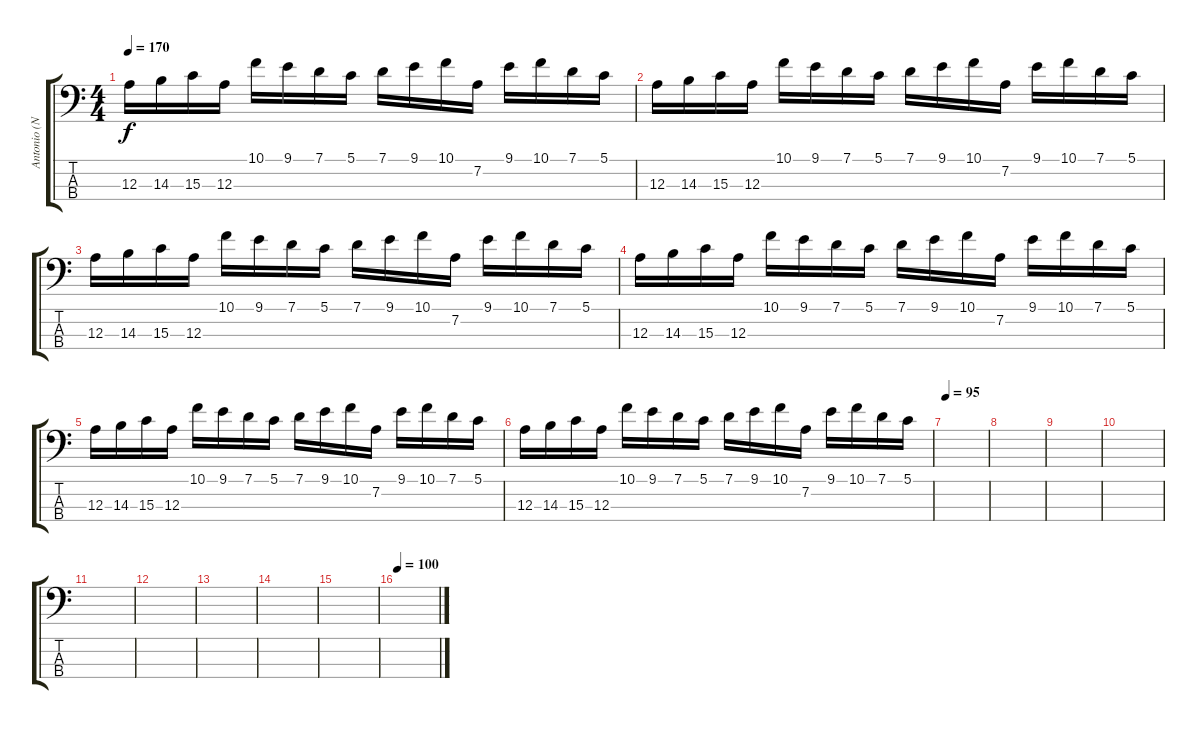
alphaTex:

\track ("Antonio (Nagar)" "Antonio (N") {instrument electricbassfinger}
\staff {score tabs}
\tuning (G2 D2 A1 E1) {hide}
\ts (4 4)
\tempo 170
\clef f4
\ks c
12.3.16{dy f} 14.3.16 15.3.16 12.3.16 10.1.16 9.1.16 7.1.16 5.1.16 7.1.16 9.1.16 10.1.16 7.2.16 9.1.16 10.1.16 7.1.16 5.1.16 |
12.3.16 14.3.16 15.3.16 12.3.16 10.1.16 9.1.16 7.1.16 5.1.16 7.1.16 9.1.16 10.1.16 7.2.16 9.1.16 10.1.16 7.1.16 5.1.16 |
12.3.16 14.3.16 15.3.16 12.3.16 10.1.16 9.1.16 7.1.16 5.1.16 7.1.16 9.1.16 10.1.16 7.2.16 9.1.16 10.1.16 7.1.16 5.1.16 |
12.3.16 14.3.16 15.3.16 12.3.16 10.1.16 9.1.16 7.1.16 5.1.16 7.1.16 9.1.16 10.1.16 7.2.16 9.1.16 10.1.16 7.1.16 5.1.16 |
12.3.16 14.3.16 15.3.16 12.3.16 10.1.16 9.1.16 7.1.16 5.1.16 7.1.16 9.1.16 10.1.16 7.2.16 9.1.16 10.1.16 7.1.16 5.1.16 |
12.3.16 14.3.16 15.3.16 12.3.16 10.1.16 9.1.16 7.1.16 5.1.16 7.1.16 9.1.16 10.1.16 7.2.16 9.1.16 10.1.16 7.1.16 5.1.16 |
\tempo 95
|
|
|
|
|
|
|
|
|
\tempo 100
